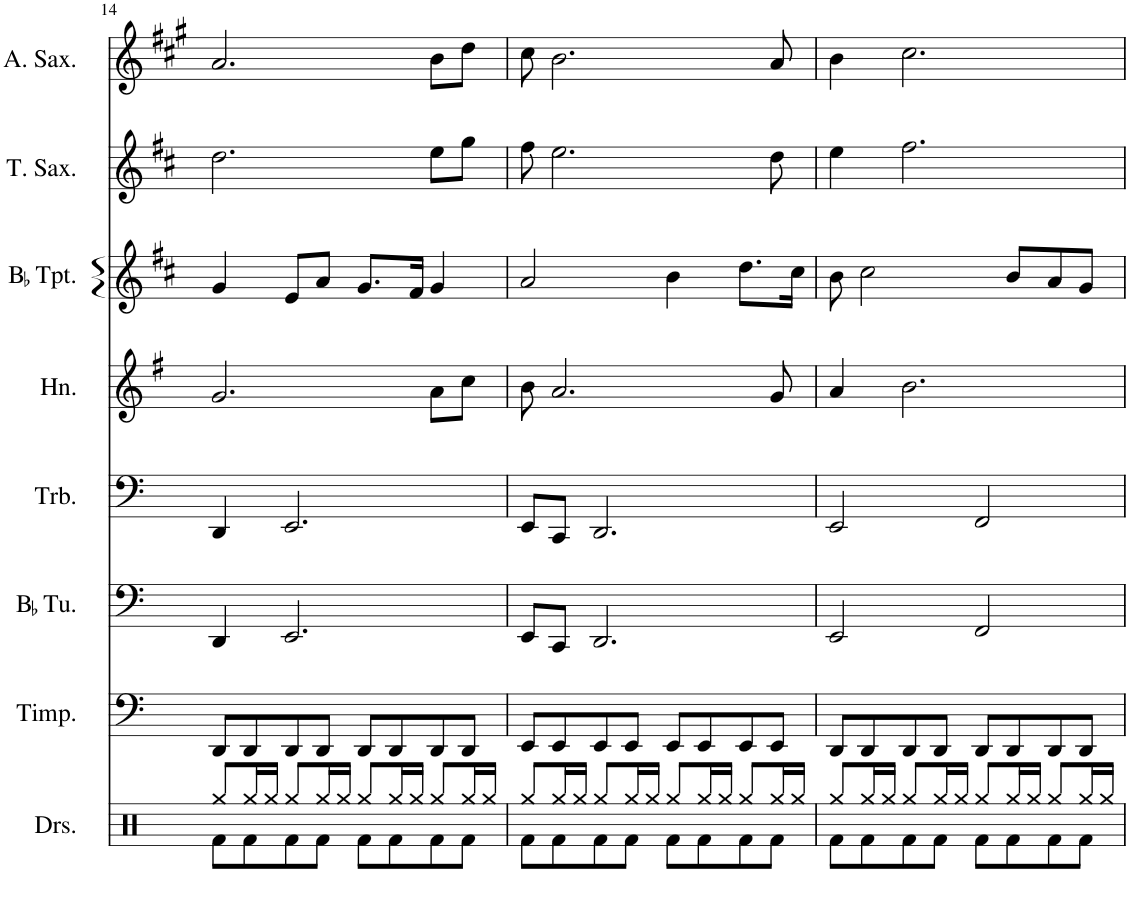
**kern	**kern	**kern	**kern	**kern	**kern	**kern	**kern
*part8	*part7	*part6	*part5	*part4	*part3	*part2	*part1
*staff8	*staff7	*staff6	*staff5	*staff4	*staff3	*staff2	*staff1
*I"Drumset	*I"Timpani	*I"BaccidentalFlat Tuba	*I"Trombone	*I"Horn	*I"BaccidentalFlat Trumpet	*I"Tenor Saxophone	*I"Alto Saxophone
*I'Drs.	*I'Timp.	*I'BaccidentalFlat Tu.	*I'Trb.	*I'Hn.	*I'BaccidentalFlat Tpt.	*I'T. Sax.	*I'A. Sax.
!!LO:PB:g=z
*clefX	*clefF4	*clefF4	*clefF4	*clefG2	*clefG2	*clefG2	*clefG2
*	*	*	*	*Trd4c7	*Trd1c2	*Trd8c14	*Trd5c9
*k[]	*k[]	*k[]	*k[]	*k[f#]	*k[f#c#]	*k[f#c#]	*k[f#c#g#]
*M4/4	*M4/4	*M4/4	*M4/4	*M4/4	*M4/4	*M4/4	*M4/4
=14	=14	=14	=14	=14	=14	=14	=14
*^	*	*	*	*	*	*	*
8Rgg/L	8Rf\L	8DD/L	4DD/	4DD/	2.g/	4g/	2.dd\	2.a/
16Rgg/L	8Rf\	8DD/	.	.	.	.	.	.
16Rgg/JJ	.	.	.	.	.	.	.	.
8Rgg/L	8Rf\	8DD/	2.EE/	2.EE/	.	8e/L	.	.
16Rgg/L	8Rf\J	8DD/J	.	.	.	8a/J	.	.
16Rgg/JJ	.	.	.	.	.	.	.	.
8Rgg/L	8Rf\L	8DD/L	.	.	.	8.g/L	.	.
16Rgg/L	8Rf\	8DD/	.	.	.	.	.	.
16Rgg/JJ	.	.	.	.	.	16f#/Jk	.	.
8Rgg/L	8Rf\	8DD/	.	.	8a\L	4g/	8ee\L	8b\L
16Rgg/L	8Rf\J	8DD/J	.	.	8cc\J	.	8gg\J	8dd\J
16Rgg/JJ	.	.	.	.	.	.	.	.
=15	=15	=15	=15	=15	=15	=15	=15	=15
8Rgg/L	8Rf\L	8EE/L	8EE/L	8EE/L	8b\	2a/	8ff#\	8cc#\
16Rgg/L	8Rf\	8EE/	8CC/J	8CC/J	2.a/	.	2.ee\	2.b\
16Rgg/JJ	.	.	.	.	.	.	.	.
8Rgg/L	8Rf\	8EE/	2.DD/	2.DD/	.	.	.	.
16Rgg/L	8Rf\J	8EE/J	.	.	.	.	.	.
16Rgg/JJ	.	.	.	.	.	.	.	.
8Rgg/L	8Rf\L	8EE/L	.	.	.	4b\	.	.
16Rgg/L	8Rf\	8EE/	.	.	.	.	.	.
16Rgg/JJ	.	.	.	.	.	.	.	.
8Rgg/L	8Rf\	8EE/	.	.	.	8.dd\L	.	.
16Rgg/L	8Rf\J	8EE/J	.	.	8g/	.	8dd\	8a/
16Rgg/JJ	.	.	.	.	.	16cc#\Jk	.	.
=16	=16	=16	=16	=16	=16	=16	=16	=16
8Rgg/L	8Rf\L	8DD/L	2EE/	2EE/	4a/	8b\	4ee\	4b\
16Rgg/L	8Rf\	8DD/	.	.	.	2cc#\	.	.
16Rgg/JJ	.	.	.	.	.	.	.	.
8Rgg/L	8Rf\	8DD/	.	.	2.b\	.	2.ff#\	2.cc#\
16Rgg/L	8Rf\J	8DD/J	.	.	.	.	.	.
16Rgg/JJ	.	.	.	.	.	.	.	.
8Rgg/L	8Rf\L	8DD/L	2FF/	2FF/	.	.	.	.
16Rgg/L	8Rf\	8DD/	.	.	.	8b/L	.	.
16Rgg/JJ	.	.	.	.	.	.	.	.
8Rgg/L	8Rf\	8DD/	.	.	.	8a/	.	.
16Rgg/L	8Rf\J	8DD/J	.	.	.	8g/J	.	.
16Rgg/JJ	.	.	.	.	.	.	.	.
*v	*v	*	*	*	*	*	*	*
=	=	=	=	=	=	=	=
*-	*-	*-	*-	*-	*-	*-	*-
